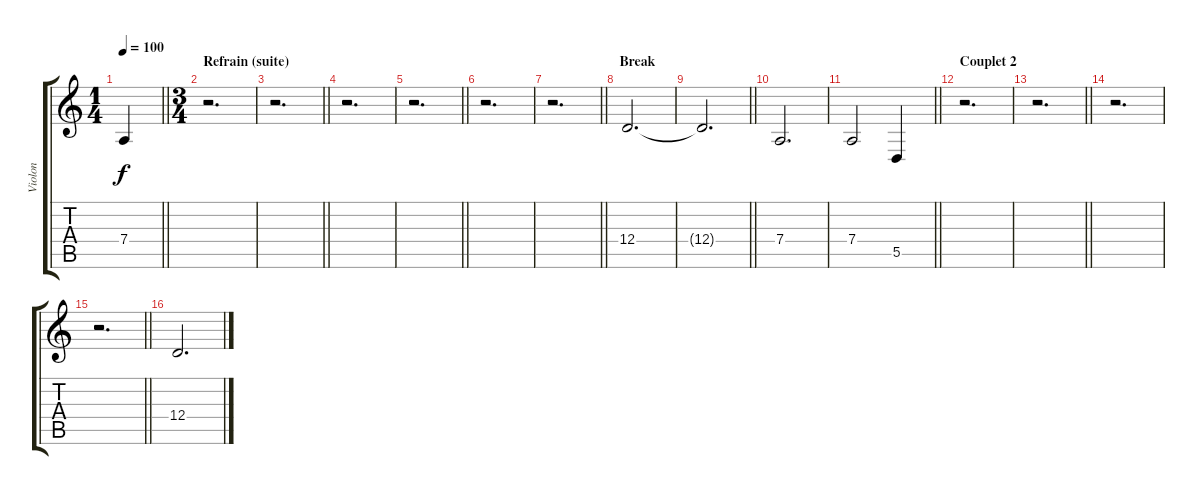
\track ("Violon" "Violon") {instrument viola}
\staff {score tabs}
\tuning (E4 B3 G3 D3 A2 E2) {hide}
\ts (1 4)
\tempo 100
\clef g2
\barLineRight lightlight
\ks c
7.4{t}.4{dy f} |
\ts (3 4)
\section ("" "Refrain (suite)")
r.2{d} |
\barLineRight lightlight
r.2{d} |
r.2{d} |
\barLineRight lightlight
r.2{d} |
r.2{d} |
\barLineRight lightlight
r.2{d} |
\section ("" "Break")
12.4.2{d} |
\barLineRight lightlight
12.4{t}.2{d} |
7.4.2{d} |
\barLineRight lightlight
7.4.2 5.5.4 |
\section ("" "Couplet 2")
r.2{d} |
\barLineRight lightlight
r.2{d} |
r.2{d} |
\barLineRight lightlight
r.2{d} |
12.4.2{d}
